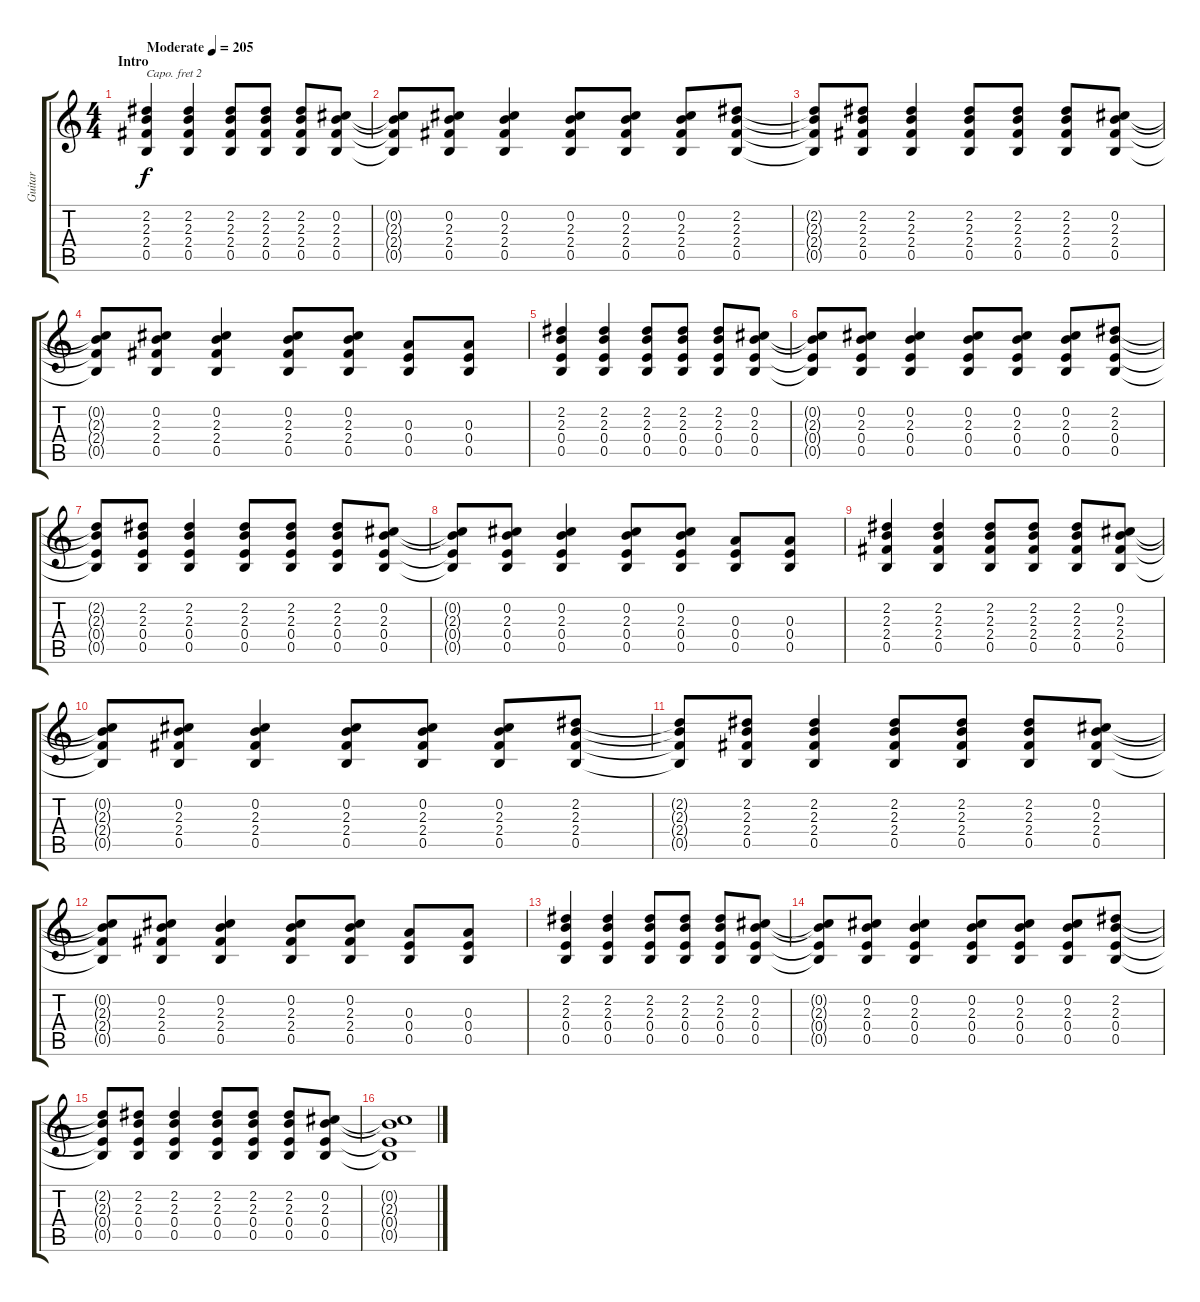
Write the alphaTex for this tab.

\track ("Guitar" "Guitar") {instrument electricguitarclean}
\staff {score tabs}
\capo 2
\tuning (E4 B3 G3 D3 A2 E2) {hide}
\ts (4 4)
\section ("" "Intro")
\tempo (205 "Moderate")
\clef g2
\ks c
(2.2 2.3 2.4 0.5).4{dy f instrument electricguitarclean} (2.2 2.3 2.4 0.5).4 (2.2 2.3 2.4 0.5).8 (2.2 2.3 2.4 0.5).8 (2.2 2.3 2.4 0.5).8 (0.2 2.3 2.4 0.5).8 |
(0.2{t} 2.3{t} 2.4{t} 0.5{t}).8 (0.2 2.3 2.4 0.5).8 (0.2 2.3 2.4 0.5).4 (0.2 2.3 2.4 0.5).8 (0.2 2.3 2.4 0.5).8 (0.2 2.3 2.4 0.5).8 (2.2 2.3 2.4 0.5).8 |
(2.2{t} 2.3{t} 2.4{t} 0.5{t}).8 (2.2 2.3 2.4 0.5).8 (2.2 2.3 2.4 0.5).4 (2.2 2.3 2.4 0.5).8 (2.2 2.3 2.4 0.5).8 (2.2 2.3 2.4 0.5).8 (0.2 2.3 2.4 0.5).8 |
(0.2{t} 2.3{t} 2.4{t} 0.5{t}).8 (0.2 2.3 2.4 0.5).8 (0.2 2.3 2.4 0.5).4 (0.2 2.3 2.4 0.5).8 (0.2 2.3 2.4 0.5).8 (0.3 0.4 0.5).8 (0.3 0.4 0.5).8 |
(2.2 2.3 0.4 0.5).4 (2.2 2.3 0.4 0.5).4 (2.2 2.3 0.4 0.5).8 (2.2 2.3 0.4 0.5).8 (2.2 2.3 0.4 0.5).8 (0.2 2.3 0.4 0.5).8 |
(0.2{t} 2.3{t} 0.4{t} 0.5{t}).8 (0.2 2.3 0.4 0.5).8 (0.2 2.3 0.4 0.5).4 (0.2 2.3 0.4 0.5).8 (0.2 2.3 0.4 0.5).8 (0.2 2.3 0.4 0.5).8 (2.2 2.3 0.4 0.5).8 |
(2.2{t} 2.3{t} 0.4{t} 0.5{t}).8 (2.2 2.3 0.4 0.5).8 (2.2 2.3 0.4 0.5).4 (2.2 2.3 0.4 0.5).8 (2.2 2.3 0.4 0.5).8 (2.2 2.3 0.4 0.5).8 (0.2 2.3 0.4 0.5).8 |
(0.2{t} 2.3{t} 0.4{t} 0.5{t}).8 (0.2 2.3 0.4 0.5).8 (0.2 2.3 0.4 0.5).4 (0.2 2.3 0.4 0.5).8 (0.2 2.3 0.4 0.5).8 (0.3 0.4 0.5).8 (0.3 0.4 0.5).8 |
(2.2 2.3 2.4 0.5).4 (2.2 2.3 2.4 0.5).4 (2.2 2.3 2.4 0.5).8 (2.2 2.3 2.4 0.5).8 (2.2 2.3 2.4 0.5).8 (0.2 2.3 2.4 0.5).8 |
(0.2{t} 2.3{t} 2.4{t} 0.5{t}).8 (0.2 2.3 2.4 0.5).8 (0.2 2.3 2.4 0.5).4 (0.2 2.3 2.4 0.5).8 (0.2 2.3 2.4 0.5).8 (0.2 2.3 2.4 0.5).8 (2.2 2.3 2.4 0.5).8 |
(2.2{t} 2.3{t} 2.4{t} 0.5{t}).8 (2.2 2.3 2.4 0.5).8 (2.2 2.3 2.4 0.5).4 (2.2 2.3 2.4 0.5).8 (2.2 2.3 2.4 0.5).8 (2.2 2.3 2.4 0.5).8 (0.2 2.3 2.4 0.5).8 |
(0.2{t} 2.3{t} 2.4{t} 0.5{t}).8 (0.2 2.3 2.4 0.5).8 (0.2 2.3 2.4 0.5).4 (0.2 2.3 2.4 0.5).8 (0.2 2.3 2.4 0.5).8 (0.3 0.4 0.5).8 (0.3 0.4 0.5).8 |
(2.2 2.3 0.4 0.5).4 (2.2 2.3 0.4 0.5).4 (2.2 2.3 0.4 0.5).8 (2.2 2.3 0.4 0.5).8 (2.2 2.3 0.4 0.5).8 (0.2 2.3 0.4 0.5).8 |
(0.2{t} 2.3{t} 0.4{t} 0.5{t}).8 (0.2 2.3 0.4 0.5).8 (0.2 2.3 0.4 0.5).4 (0.2 2.3 0.4 0.5).8 (0.2 2.3 0.4 0.5).8 (0.2 2.3 0.4 0.5).8 (2.2 2.3 0.4 0.5).8 |
(2.2{t} 2.3{t} 0.4{t} 0.5{t}).8 (2.2 2.3 0.4 0.5).8 (2.2 2.3 0.4 0.5).4 (2.2 2.3 0.4 0.5).8 (2.2 2.3 0.4 0.5).8 (2.2 2.3 0.4 0.5).8 (0.2 2.3 0.4 0.5).8 |
(0.2{t} 2.3{t} 0.4{t} 0.5{t}).1
